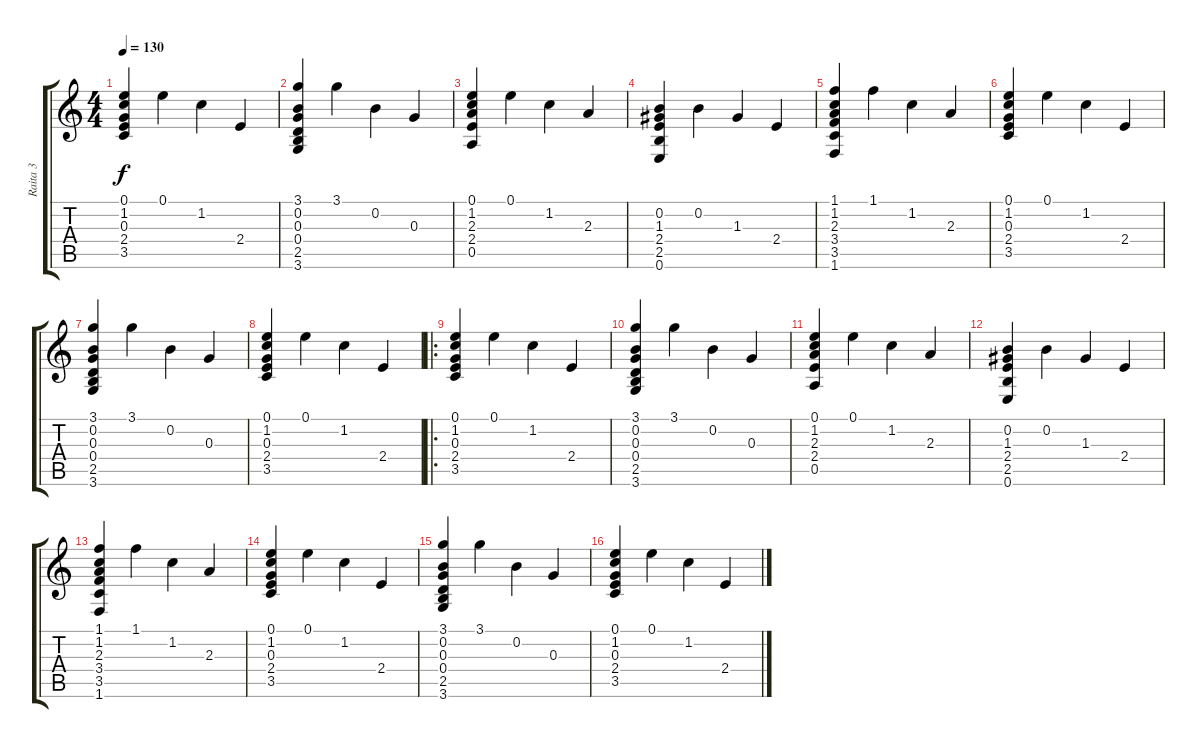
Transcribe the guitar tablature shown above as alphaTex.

\track ("Raita 3" "Raita 3") {instrument electricguitarclean}
\staff {score tabs}
\tuning (E4 B3 G3 D3 A2 E2) {hide}
\ts (4 4)
\tempo 130
\clef g2
\ks c
(0.1 1.2 0.3 2.4 3.5).4{dy f instrument electricguitarclean} 0.1.4 1.2.4 2.4.4 |
(3.1 0.2 0.3 0.4 2.5 3.6).4 3.1.4 0.2.4 0.3.4 |
(0.1 1.2 2.3 2.4 0.5).4 0.1.4 1.2.4 2.3.4 |
(0.2 1.3 2.4 2.5 0.6).4 0.2.4 1.3.4 2.4.4 |
(1.1 1.2 2.3 3.4 3.5 1.6).4 1.1.4 1.2.4 2.3.4 |
(0.1 1.2 0.3 2.4 3.5).4 0.1.4 1.2.4 2.4.4 |
(3.1 0.2 0.3 0.4 2.5 3.6).4 3.1.4 0.2.4 0.3.4 |
(0.1 1.2 0.3 2.4 3.5).4 0.1.4 1.2.4 2.4.4 |
\ro
(0.1 1.2 0.3 2.4 3.5).4 0.1.4 1.2.4 2.4.4 |
(3.1 0.2 0.3 0.4 2.5 3.6).4 3.1.4 0.2.4 0.3.4 |
(0.1 1.2 2.3 2.4 0.5).4 0.1.4 1.2.4 2.3.4 |
(0.2 1.3 2.4 2.5 0.6).4 0.2.4 1.3.4 2.4.4 |
(1.1 1.2 2.3 3.4 3.5 1.6).4 1.1.4 1.2.4 2.3.4 |
(0.1 1.2 0.3 2.4 3.5).4 0.1.4 1.2.4 2.4.4 |
(3.1 0.2 0.3 0.4 2.5 3.6).4 3.1.4 0.2.4 0.3.4 |
(0.1 1.2 0.3 2.4 3.5).4 0.1.4 1.2.4 2.4.4
